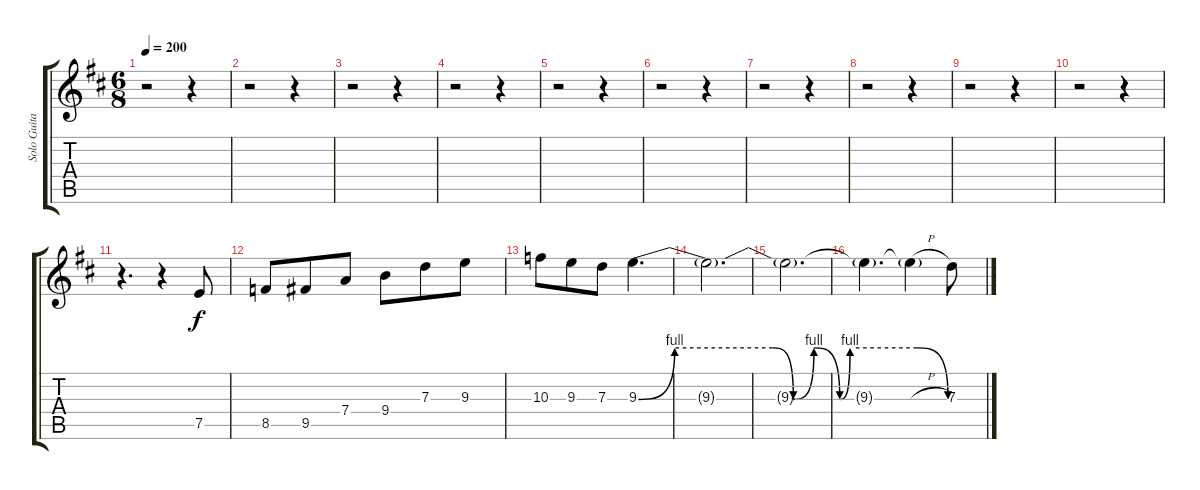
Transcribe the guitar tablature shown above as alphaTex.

\track ("Solo Guitarra" "Solo Guita") {instrument distortionguitar}
\staff {score tabs}
\tuning (E4 B3 G3 D3 A2 E2) {hide}
\ts (6 8)
\tempo 200
\clef g2
\ks bminor
r.2{dy f} r.4 |
r.2 r.4 |
r.2 r.4 |
r.2 r.4 |
r.2 r.4 |
r.2 r.4 |
r.2 r.4 |
r.2 r.4 |
r.2 r.4 |
r.2 r.4 |
r.4{d} r.4 7.5.8 |
8.5.8 9.5.8 7.4.8 9.4.8 7.3.8 9.3.8 |
10.3.8 9.3.8 7.3.8 9.3{be (custom 0 0 7 4 26 4 30 0 34 4 39 0 41 4 54 4 60 0)}.4{d} |
9.3{t}.2{d} |
9.3{t}.2{d} |
9.3{t}.4{d} 9.3{h t}.4 7.3.8
